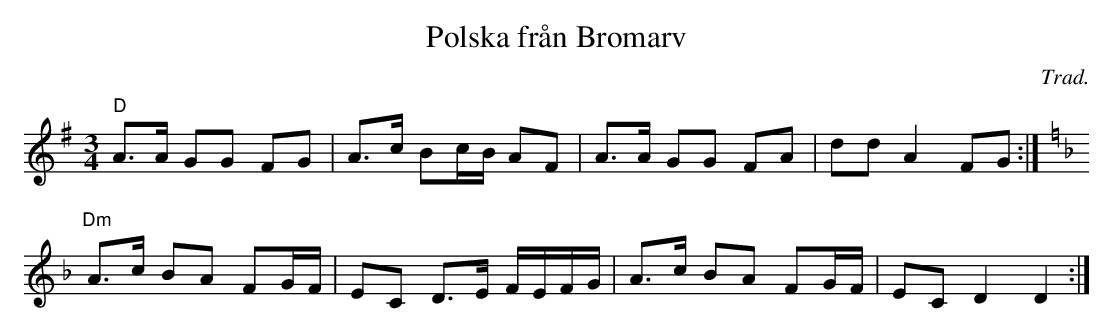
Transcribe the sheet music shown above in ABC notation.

X:1
T:Polska från Bromarv
C:Trad.
M:3/4
L:1/8
K:Gmaj
"D" A>A GG FG | A>c Bc/B/ AF | A>A GG FA | dd A2 FG :|
K:Dmin
"Dm" A>c BA FG/F/ | EC D>E F/E/F/G/ | A>c BA FG/F/ | EC D2 D2 :|]
